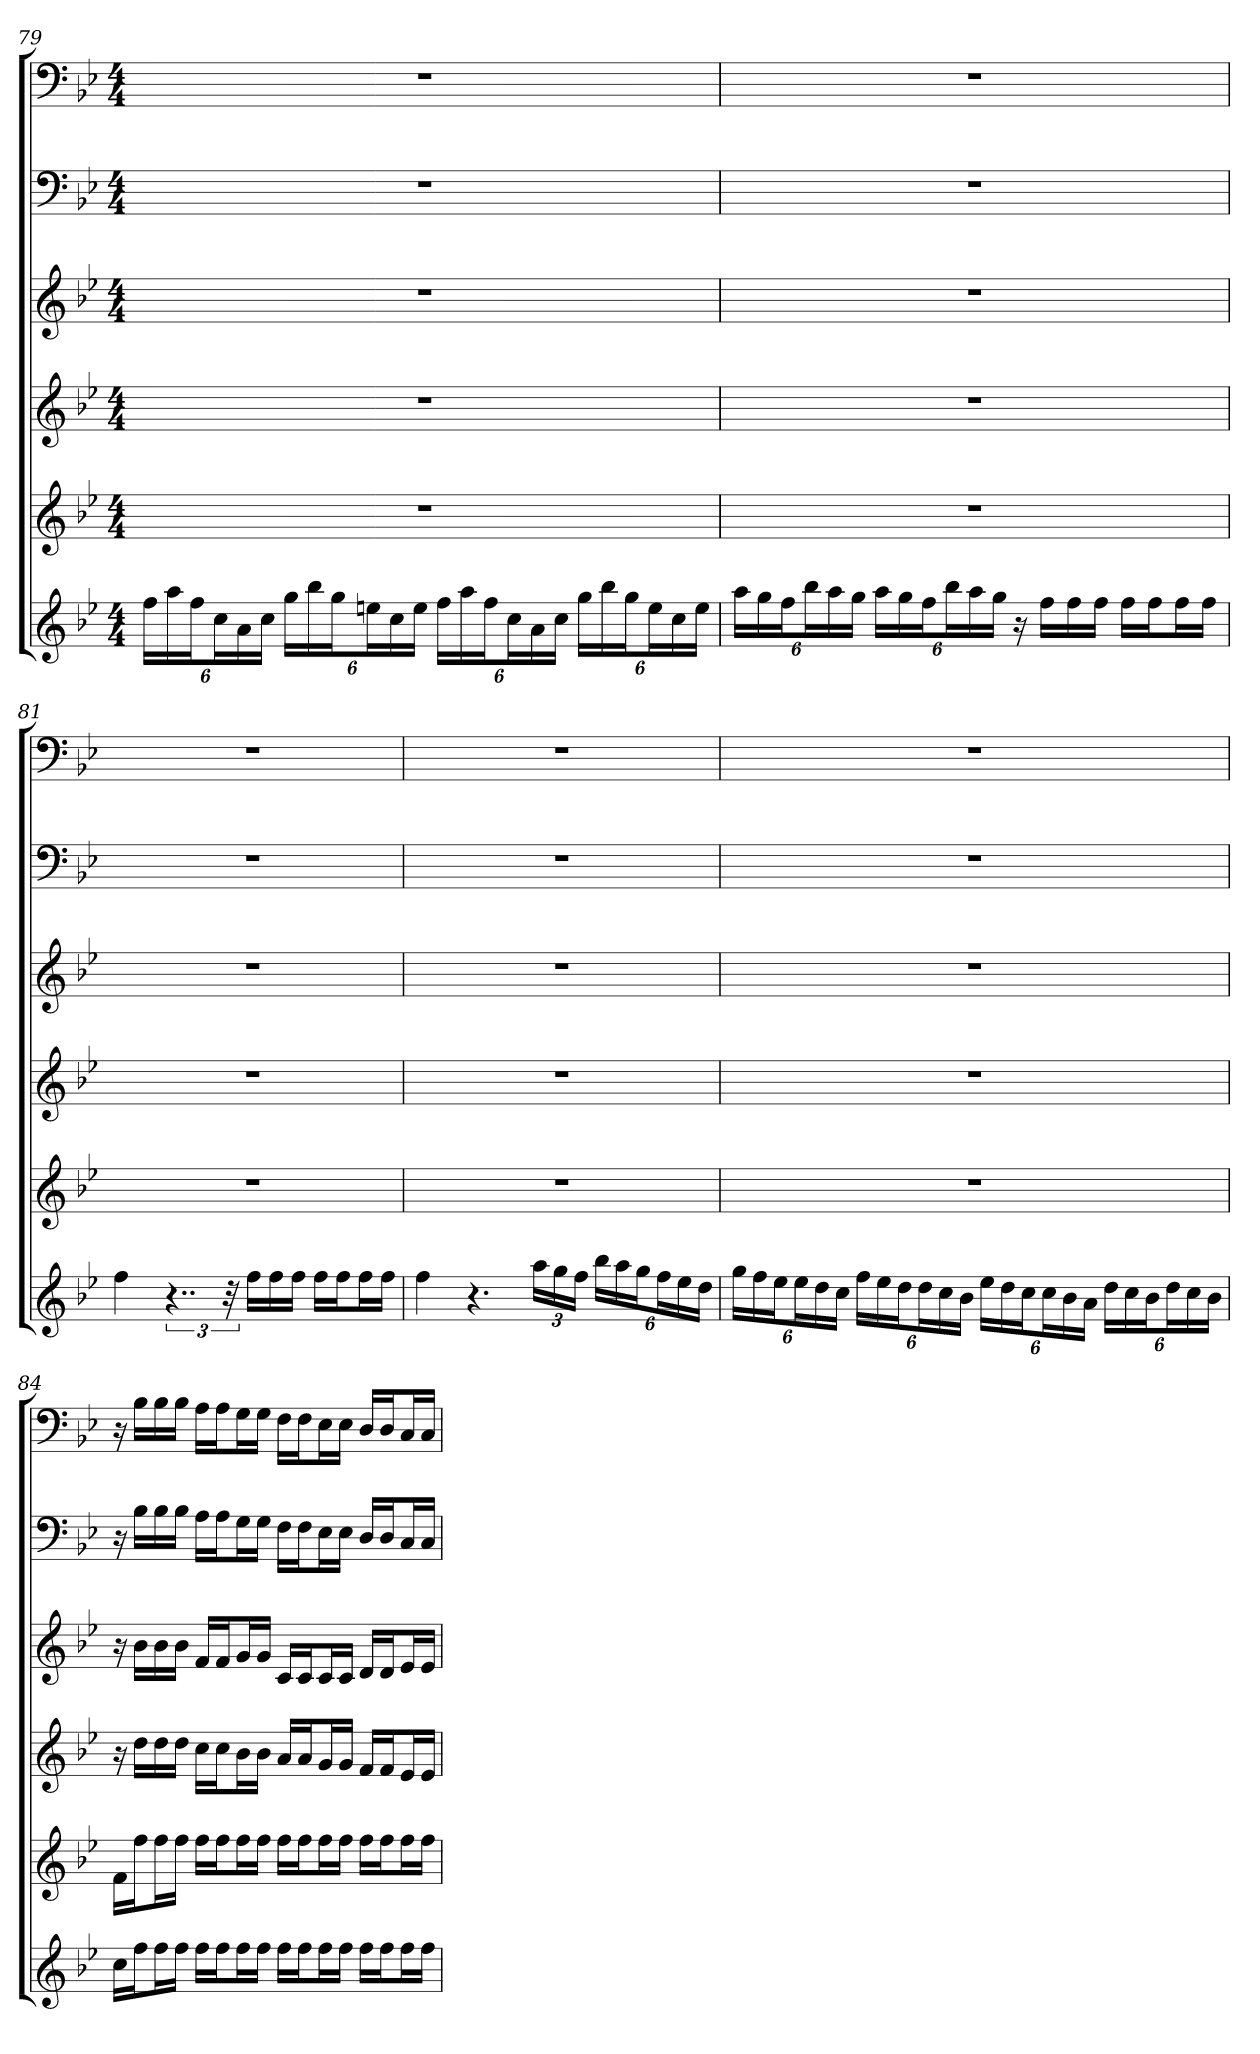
**kern	**kern	**kern	**kern	**kern	**kern
*part6	*part5	*part4	*part3	*part2	*part1
*staff6	*staff5	*staff4	*staff3	*staff2	*staff1
*k[b-e-]	*k[b-e-]	*k[b-e-]	*k[b-e-]	*k[b-e-]	*k[b-e-]
*B-:	*B-:	*B-:	*B-:	*B-:	*B-:
*M4/4	*M4/4	*M4/4	*M4/4	*M4/4	*M4/4
=79	=79	=79	=79	=79	=79
24ffLL	1r	1r	1r	1r	1r
24aa	.	.	.	.	.
24ffJ	.	.	.	.	.
24ccL	.	.	.	.	.
24a	.	.	.	.	.
24ccJJ	.	.	.	.	.
24ggLL	.	.	.	.	.
24bb-	.	.	.	.	.
24ggJ	.	.	.	.	.
24eenL	.	.	.	.	.
24cc	.	.	.	.	.
24eeJJ	.	.	.	.	.
24ffLL	.	.	.	.	.
24aa	.	.	.	.	.
24ffJ	.	.	.	.	.
24ccL	.	.	.	.	.
24a	.	.	.	.	.
24ccJJ	.	.	.	.	.
24ggLL	.	.	.	.	.
24bb-	.	.	.	.	.
24ggJ	.	.	.	.	.
24eeL	.	.	.	.	.
24cc	.	.	.	.	.
24eeJJ	.	.	.	.	.
=80	=80	=80	=80	=80	=80
24aaLL	1r	1r	1r	1r	1r
24gg	.	.	.	.	.
24ffJ	.	.	.	.	.
24bb-L	.	.	.	.	.
24aa	.	.	.	.	.
24ggJJ	.	.	.	.	.
24aaLL	.	.	.	.	.
24gg	.	.	.	.	.
24ffJ	.	.	.	.	.
24bb-L	.	.	.	.	.
24aa	.	.	.	.	.
24ggJJ	.	.	.	.	.
16r	.	.	.	.	.
16ffLL	.	.	.	.	.
16ff	.	.	.	.	.
16ffJJ	.	.	.	.	.
16ffLL	.	.	.	.	.
16ffJ	.	.	.	.	.
16ffL	.	.	.	.	.
16ffJJ	.	.	.	.	.
=81	=81	=81	=81	=81	=81
4ff	1r	1r	1r	1r	1r
6..r	.	.	.	.	.
48r	.	.	.	.	.
16ffLL	.	.	.	.	.
16ff	.	.	.	.	.
16ffJJ	.	.	.	.	.
16ffLL	.	.	.	.	.
16ffJ	.	.	.	.	.
16ffL	.	.	.	.	.
16ffJJ	.	.	.	.	.
=82	=82	=82	=82	=82	=82
4ff	1r	1r	1r	1r	1r
4.r	.	.	.	.	.
24aaLL	.	.	.	.	.
24gg	.	.	.	.	.
24ffJJ	.	.	.	.	.
24bb-LL	.	.	.	.	.
24aa	.	.	.	.	.
24ggJ	.	.	.	.	.
24ffL	.	.	.	.	.
24ee-	.	.	.	.	.
24ddJJ	.	.	.	.	.
=83	=83	=83	=83	=83	=83
24ggLL	1r	1r	1r	1r	1r
24ff	.	.	.	.	.
24ee-J	.	.	.	.	.
24ee-L	.	.	.	.	.
24dd	.	.	.	.	.
24ccJJ	.	.	.	.	.
24ffLL	.	.	.	.	.
24ee-	.	.	.	.	.
24ddJ	.	.	.	.	.
24ddL	.	.	.	.	.
24cc	.	.	.	.	.
24b-JJ	.	.	.	.	.
24ee-LL	.	.	.	.	.
24dd	.	.	.	.	.
24ccJ	.	.	.	.	.
24ccL	.	.	.	.	.
24b-	.	.	.	.	.
24aJJ	.	.	.	.	.
24ddLL	.	.	.	.	.
24cc	.	.	.	.	.
24b-J	.	.	.	.	.
24ddL	.	.	.	.	.
24cc	.	.	.	.	.
24b-JJ	.	.	.	.	.
=84	=84	=84	=84	=84	=84
16ccLL	16fLL	16r	16r	16r	16r
16ffJ	16ffJ	16ddLL	16b-LL	16B-LL	16B-LL
16ffL	16ffL	16dd	16b-	16B-	16B-
16ffJJ	16ffJJ	16ddJJ	16b-JJ	16B-JJ	16B-JJ
16ffLL	16ffLL	16ccLL	16fLL	16ALL	16ALL
16ffJ	16ffJ	16ccJ	16fJ	16AJ	16AJ
16ffL	16ffL	16b-L	16gL	16GL	16GL
16ffJJ	16ffJJ	16b-JJ	16gJJ	16GJJ	16GJJ
16ffLL	16ffLL	16aLL	16cLL	16FLL	16FLL
16ffJ	16ffJ	16aJ	16cJ	16FJ	16FJ
16ffL	16ffL	16gL	16cL	16E-L	16E-L
16ffJJ	16ffJJ	16gJJ	16cJJ	16E-JJ	16E-JJ
16ffLL	16ffLL	16fLL	16dLL	16DLL	16DLL
16ffJ	16ffJ	16fJ	16dJ	16DJ	16DJ
16ffL	16ffL	16e-L	16e-L	16CL	16CL
16ffJJ	16ffJJ	16e-JJ	16e-JJ	16CJJ	16CJJ
=	=	=	=	=	=
*-	*-	*-	*-	*-	*-
